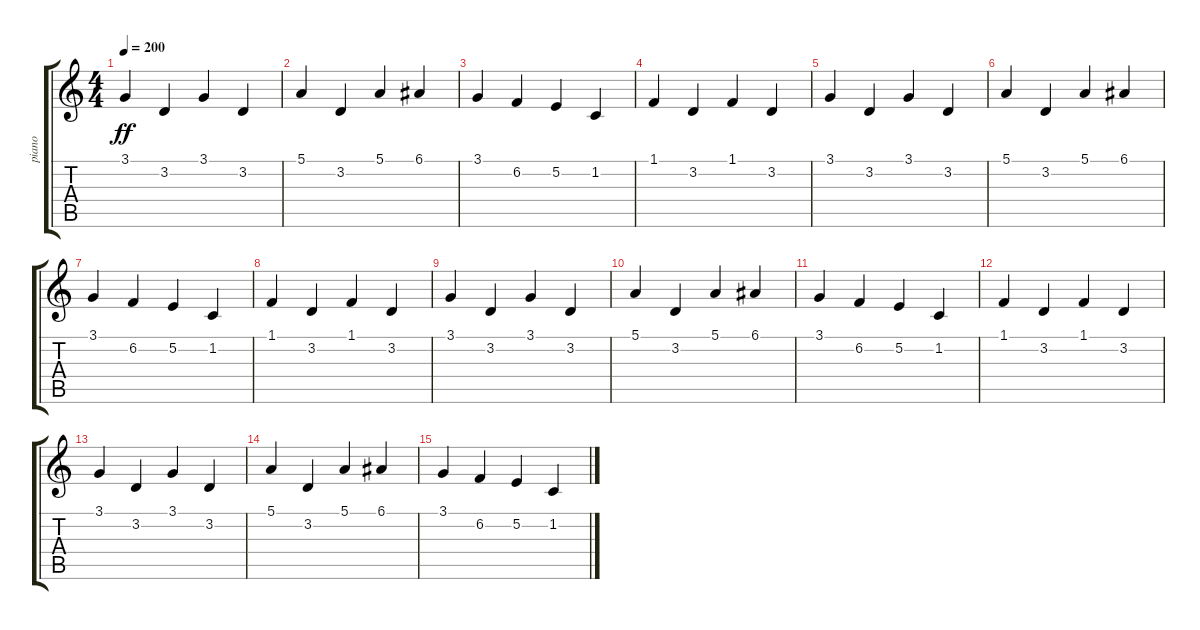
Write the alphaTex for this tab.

\track ("piano" "piano") {instrument acousticgrandpiano}
\staff {score tabs}
\tuning (E4 B3 G3 D3 A2 E2) {hide}
\ts (4 4)
\tempo 200
\clef g2
\ks c
3.1.4{dy ff} 3.2.4 3.1.4 3.2.4 |
5.1.4 3.2.4 5.1.4 6.1.4 |
3.1.4 6.2.4 5.2.4 1.2.4 |
1.1.4{volume 13 instrument acousticgrandpiano} 3.2.4 1.1.4 3.2.4 |
3.1.4 3.2.4 3.1.4 3.2.4 |
5.1.4 3.2.4 5.1.4 6.1.4 |
3.1.4 6.2.4 5.2.4 1.2.4 |
1.1.4{volume 13 instrument acousticgrandpiano} 3.2.4 1.1.4 3.2.4 |
3.1.4 3.2.4 3.1.4 3.2.4 |
5.1.4 3.2.4 5.1.4 6.1.4 |
3.1.4 6.2.4 5.2.4 1.2.4 |
1.1.4{volume 13 instrument acousticgrandpiano} 3.2.4 1.1.4 3.2.4 |
3.1.4 3.2.4 3.1.4 3.2.4 |
5.1.4 3.2.4 5.1.4 6.1.4 |
3.1.4 6.2.4 5.2.4 1.2.4
